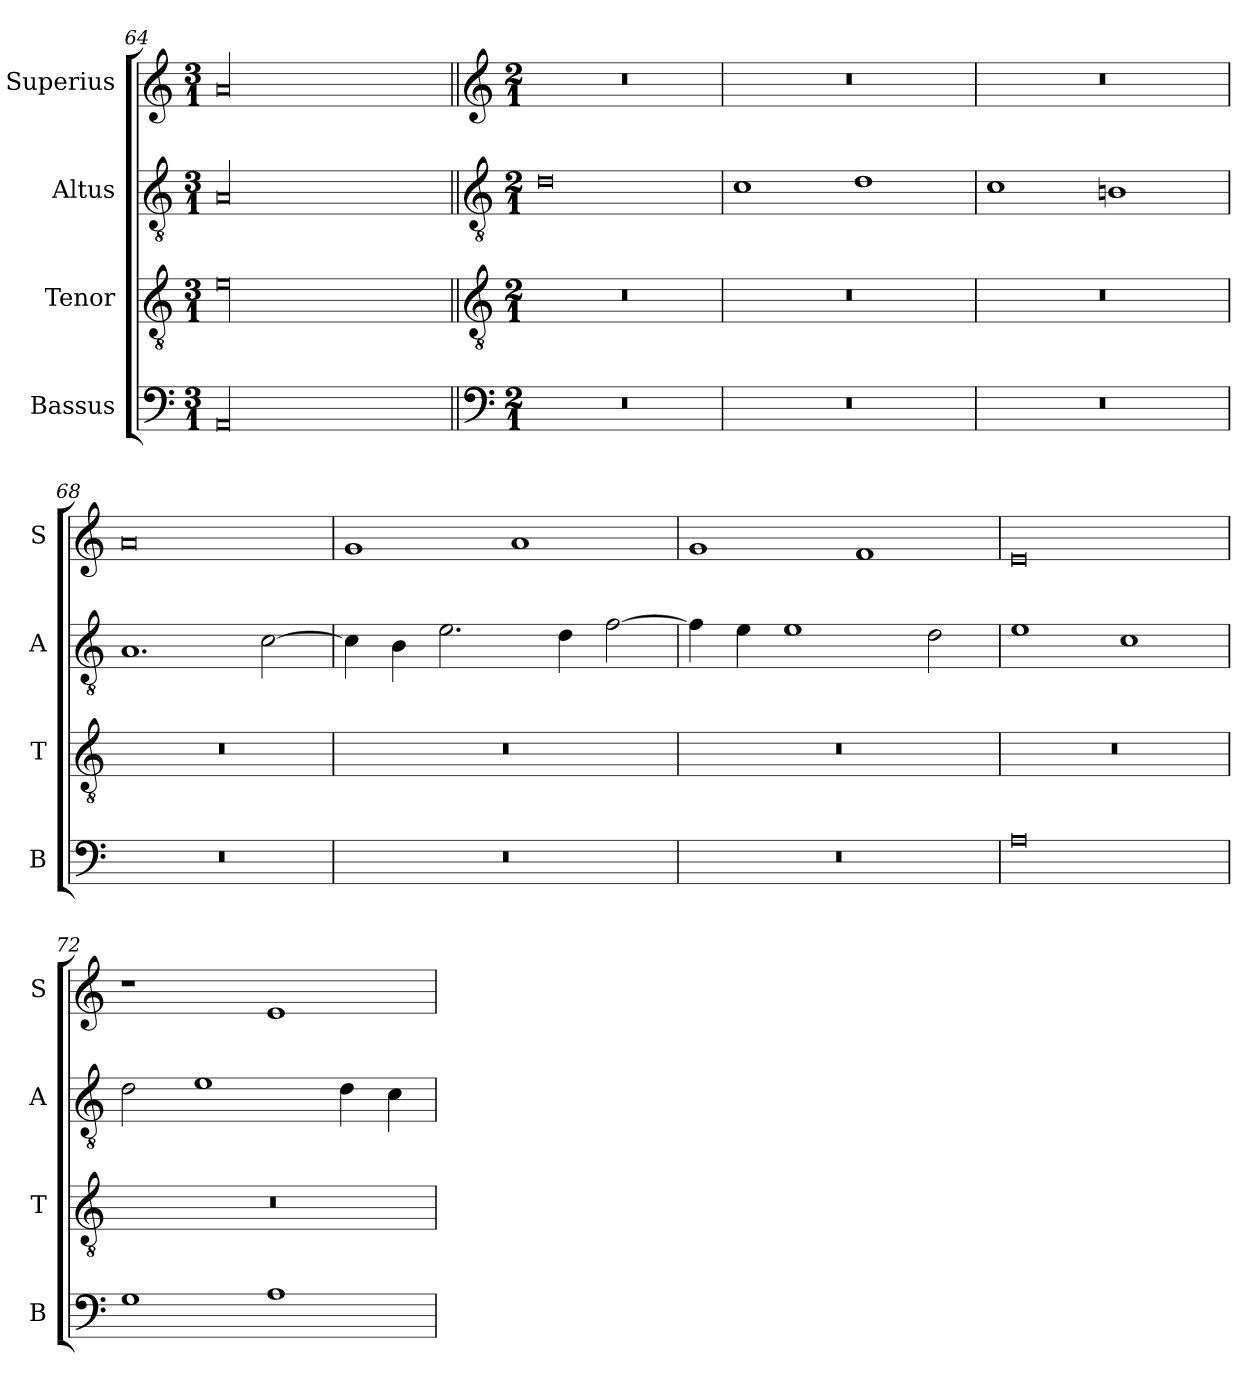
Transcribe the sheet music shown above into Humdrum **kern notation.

**kern	**kern	**kern	**kern
*part4	*part3	*part2	*part1
*staff4	*staff3	*staff2	*staff1
*I"Bassus	*I"Tenor	*I"Altus	*I"Superius
*I'B	*I'T	*I'A	*I'S
*clefF4	*clefGv2	*clefGv2	*clefG2
*k[]	*k[]	*k[]	*k[]
*M3/1	*M3/1	*M3/1	*M3/1
=64	=64	=64	=64
!LO:N:vis=00	!LO:N:vis=00	!LO:N:vis=00	!LO:N:vis=00
0.AA	0.e	0.A	0.a
!!LO:LB:g=z
=65||	=65||	=65||	=65||
*clefF4	*clefGv2	*clefGv2	*clefG2
*k[]	*k[]	*k[]	*k[]
*M2/1	*M2/1	*M2/1	*M2/1
0r	0r	0d	0r
=66	=66	=66	=66
0r	0r	1c	0r
.	.	1d	.
=67	=67	=67	=67
0r	0r	1c	0r
.	.	1Bn	.
=68	=68	=68	=68
0r	0r	1.A	0a
.	.	[2c\	.
=69	=69	=69	=69
0r	0r	4c\]	1g
.	.	4B\	.
.	.	2.e\	.
.	.	.	1a
.	.	4d\	.
.	.	[2f\	.
=70	=70	=70	=70
0r	0r	4f\]	1g
.	.	4e\	.
.	.	1e	.
.	.	.	1f
.	.	2d\	.
=71	=71	=71	=71
0A	0r	1e	0e
.	.	1c	.
=72	=72	=72	=72
1G	0r	2d\	1r
.	.	1e	.
1A	.	.	1e
.	.	4d\	.
.	.	4c\	.
=	=	=	=
*-	*-	*-	*-
